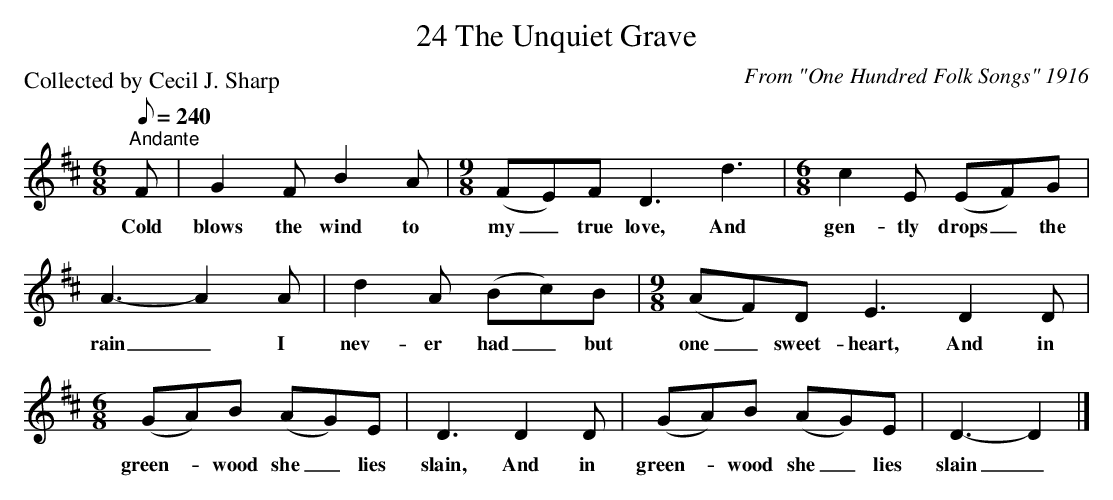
X:1
T:24 The Unquiet Grave
C:From "One Hundred Folk Songs" 1916
P:Collected by Cecil J. Sharp
Q:1/8=240
L:1/8
M:6/8
K:D
"^Andante" F | G2 F B2 A |[M:9/8] (FE)F D3 d3 |[M:6/8] c2 E (EF)G |$ A3- A2 A | d2 A (Bc)B |
w: Cold|blows the wind to|my _ true love, And|gen- tly drops _ the|rain _ I|nev- er had _ but|
[M:9/8] (AF)D E3 D2 D |$[M:6/8] (GA)B (AG)E | D3 D2 D | (GA)B (AG)E | D3- D2 |]
w: one _ sweet- heart, And in|green- * wood she _ lies|slain, And in|green- * wood she _ lies|slain _|
